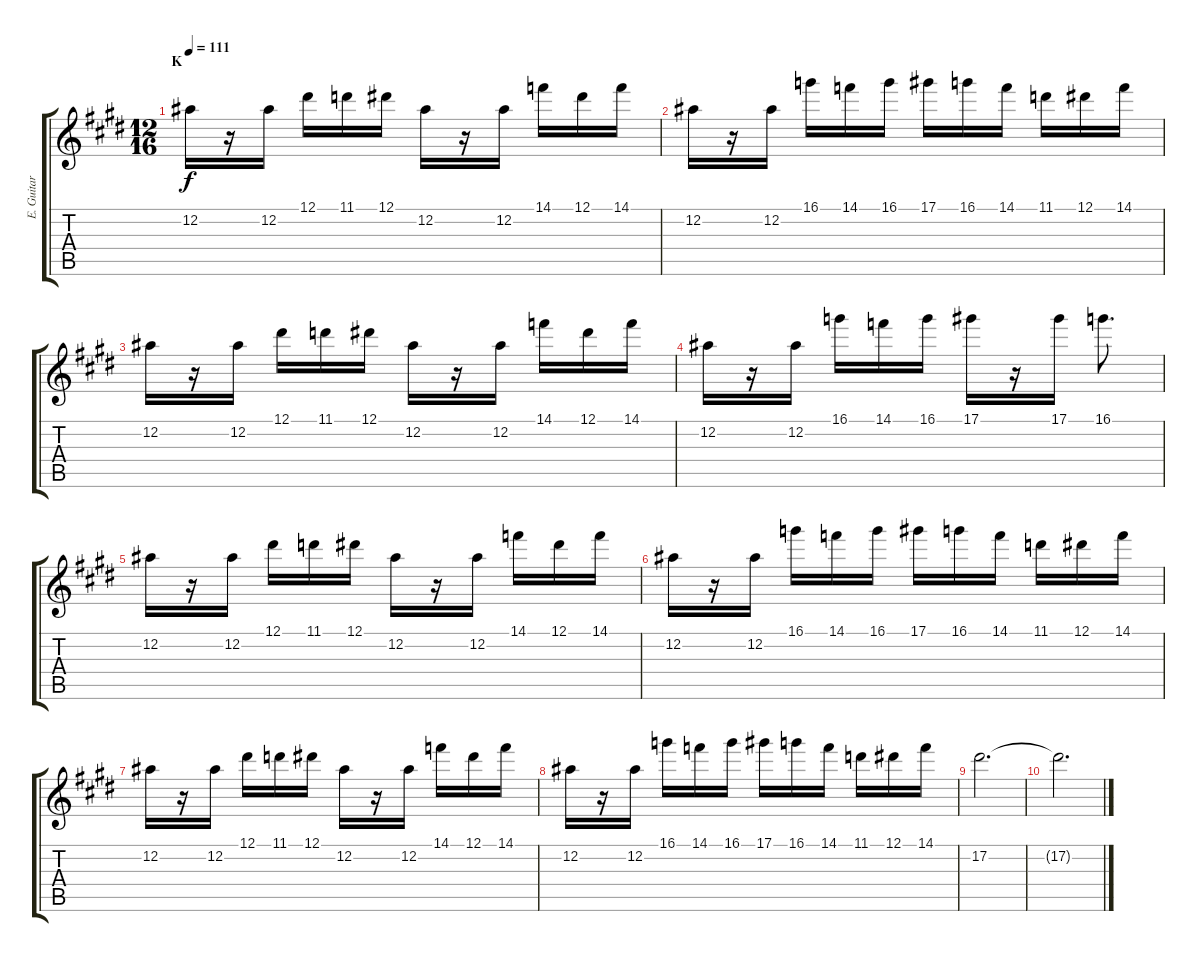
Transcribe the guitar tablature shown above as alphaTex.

\track ("E. Guitar I" "E. Guitar ") {instrument overdrivenguitar}
\staff {score tabs}
\tuning (Eb4 Bb3 Gb3 Db3 Ab2 Eb2) {hide}
\ts (12 16)
\section ("" "K")
\tempo 111
\clef g2
\ks e
12.2.16{dy f} r.16 12.2.16 12.1.16 11.1.16 12.1.16 12.2.16 r.16 12.2.16 14.1.16 12.1.16 14.1.16 |
12.2.16 r.16 12.2.16 16.1.16 14.1.16 16.1.16 17.1.16 16.1.16 14.1.16 11.1.16 12.1.16 14.1.16 |
12.2.16 r.16 12.2.16 12.1.16 11.1.16 12.1.16 12.2.16 r.16 12.2.16 14.1.16 12.1.16 14.1.16 |
12.2.16 r.16 12.2.16 16.1.16 14.1.16 16.1.16 17.1.16 r.16 17.1.16 16.1.8{d} |
12.2.16 r.16 12.2.16 12.1.16 11.1.16 12.1.16 12.2.16 r.16 12.2.16 14.1.16 12.1.16 14.1.16 |
12.2.16 r.16 12.2.16 16.1.16 14.1.16 16.1.16 17.1.16 16.1.16 14.1.16 11.1.16 12.1.16 14.1.16 |
12.2.16 r.16 12.2.16 12.1.16 11.1.16 12.1.16 12.2.16 r.16 12.2.16 14.1.16 12.1.16 14.1.16 |
12.2.16 r.16 12.2.16 16.1.16 14.1.16 16.1.16 17.1.16 16.1.16 14.1.16 11.1.16 12.1.16 14.1.16 |
17.2.2{d} |
17.2{t}.2{d}
